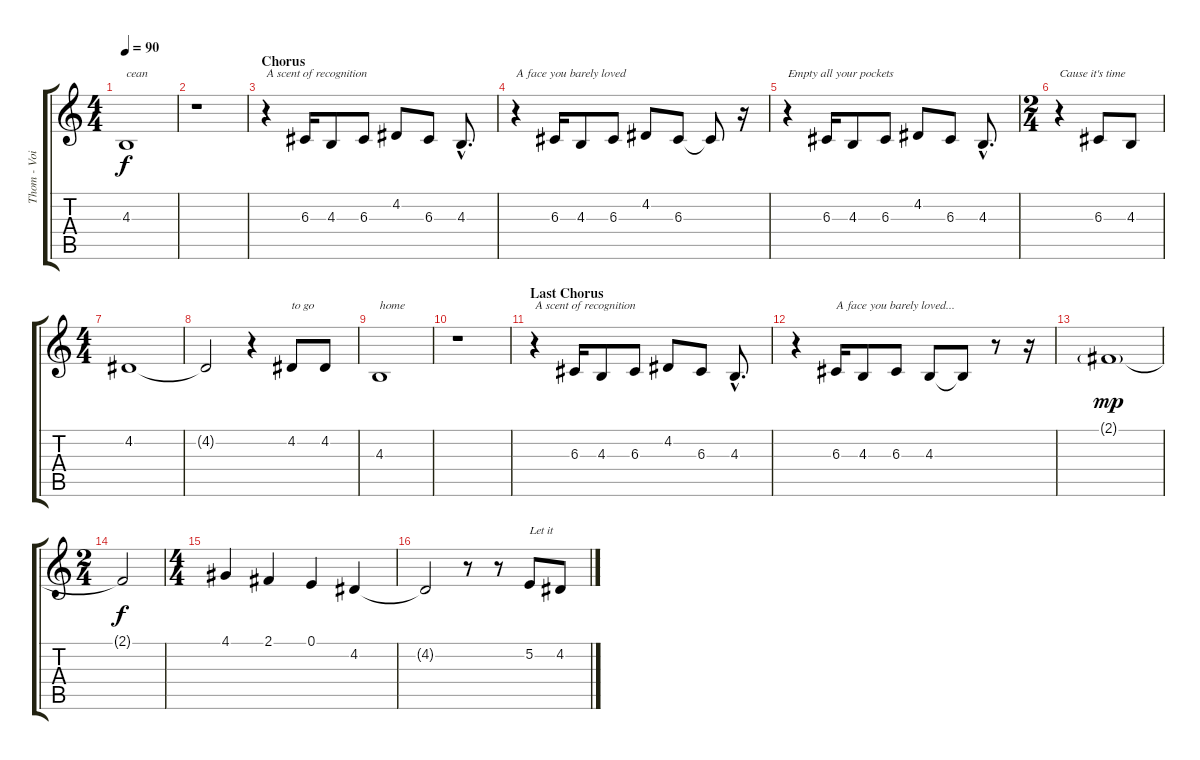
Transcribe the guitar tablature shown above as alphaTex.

\track ("Thom - Voice" "Thom - Voi") {instrument flute}
\staff {score tabs}
\tuning (E4 B3 G3 D3 A2 E2) {hide}
\ts (4 4)
\tempo 90
\clef g2
\ks c
4.3.1{txt "cean" dy f} |
r.1 |
\section ("" "Chorus")
r.4{txt "A scent of recognition"} 6.3.16 4.3.8 6.3.8 4.2.8 6.3.8 4.3{hac}.8{d} |
r.4{txt "A face you barely loved"} 6.3.16 4.3.8 6.3.8 4.2.8 6.3.8 6.3{t}.8 r.16 |
r.4{txt "Empty all your pockets"} 6.3.16 4.3.8 6.3.8 4.2.8 6.3.8 4.3{hac}.8{d} |
\ts (2 4)
r.4{txt "Cause it's time"} 6.3.8 4.3.8 |
\ts (4 4)
4.2.1 |
4.2{t}.2 r.4 4.2.8{txt "to go"} 4.2.8 |
4.3.1{txt "home"} |
r.1 |
\section ("" "Last Chorus")
r.4{txt "A scent of recognition"} 6.3.16 4.3.8 6.3.8 4.2.8 6.3.8 4.3{hac}.8{d} |
r.4 6.3.16{txt "A face you barely loved..."} 4.3.8 6.3.8 4.3.8 4.3{t}.8 r.8 r.16 |
2.1{g}.1{dy mp} |
\ts (2 4)
2.1{t}.2{dy f} |
\ts (4 4)
4.1.4 2.1.4 0.1.4 4.2.4 |
4.2{t}.2 r.8 r.8 5.2.8{txt "Let it"} 4.2.8
